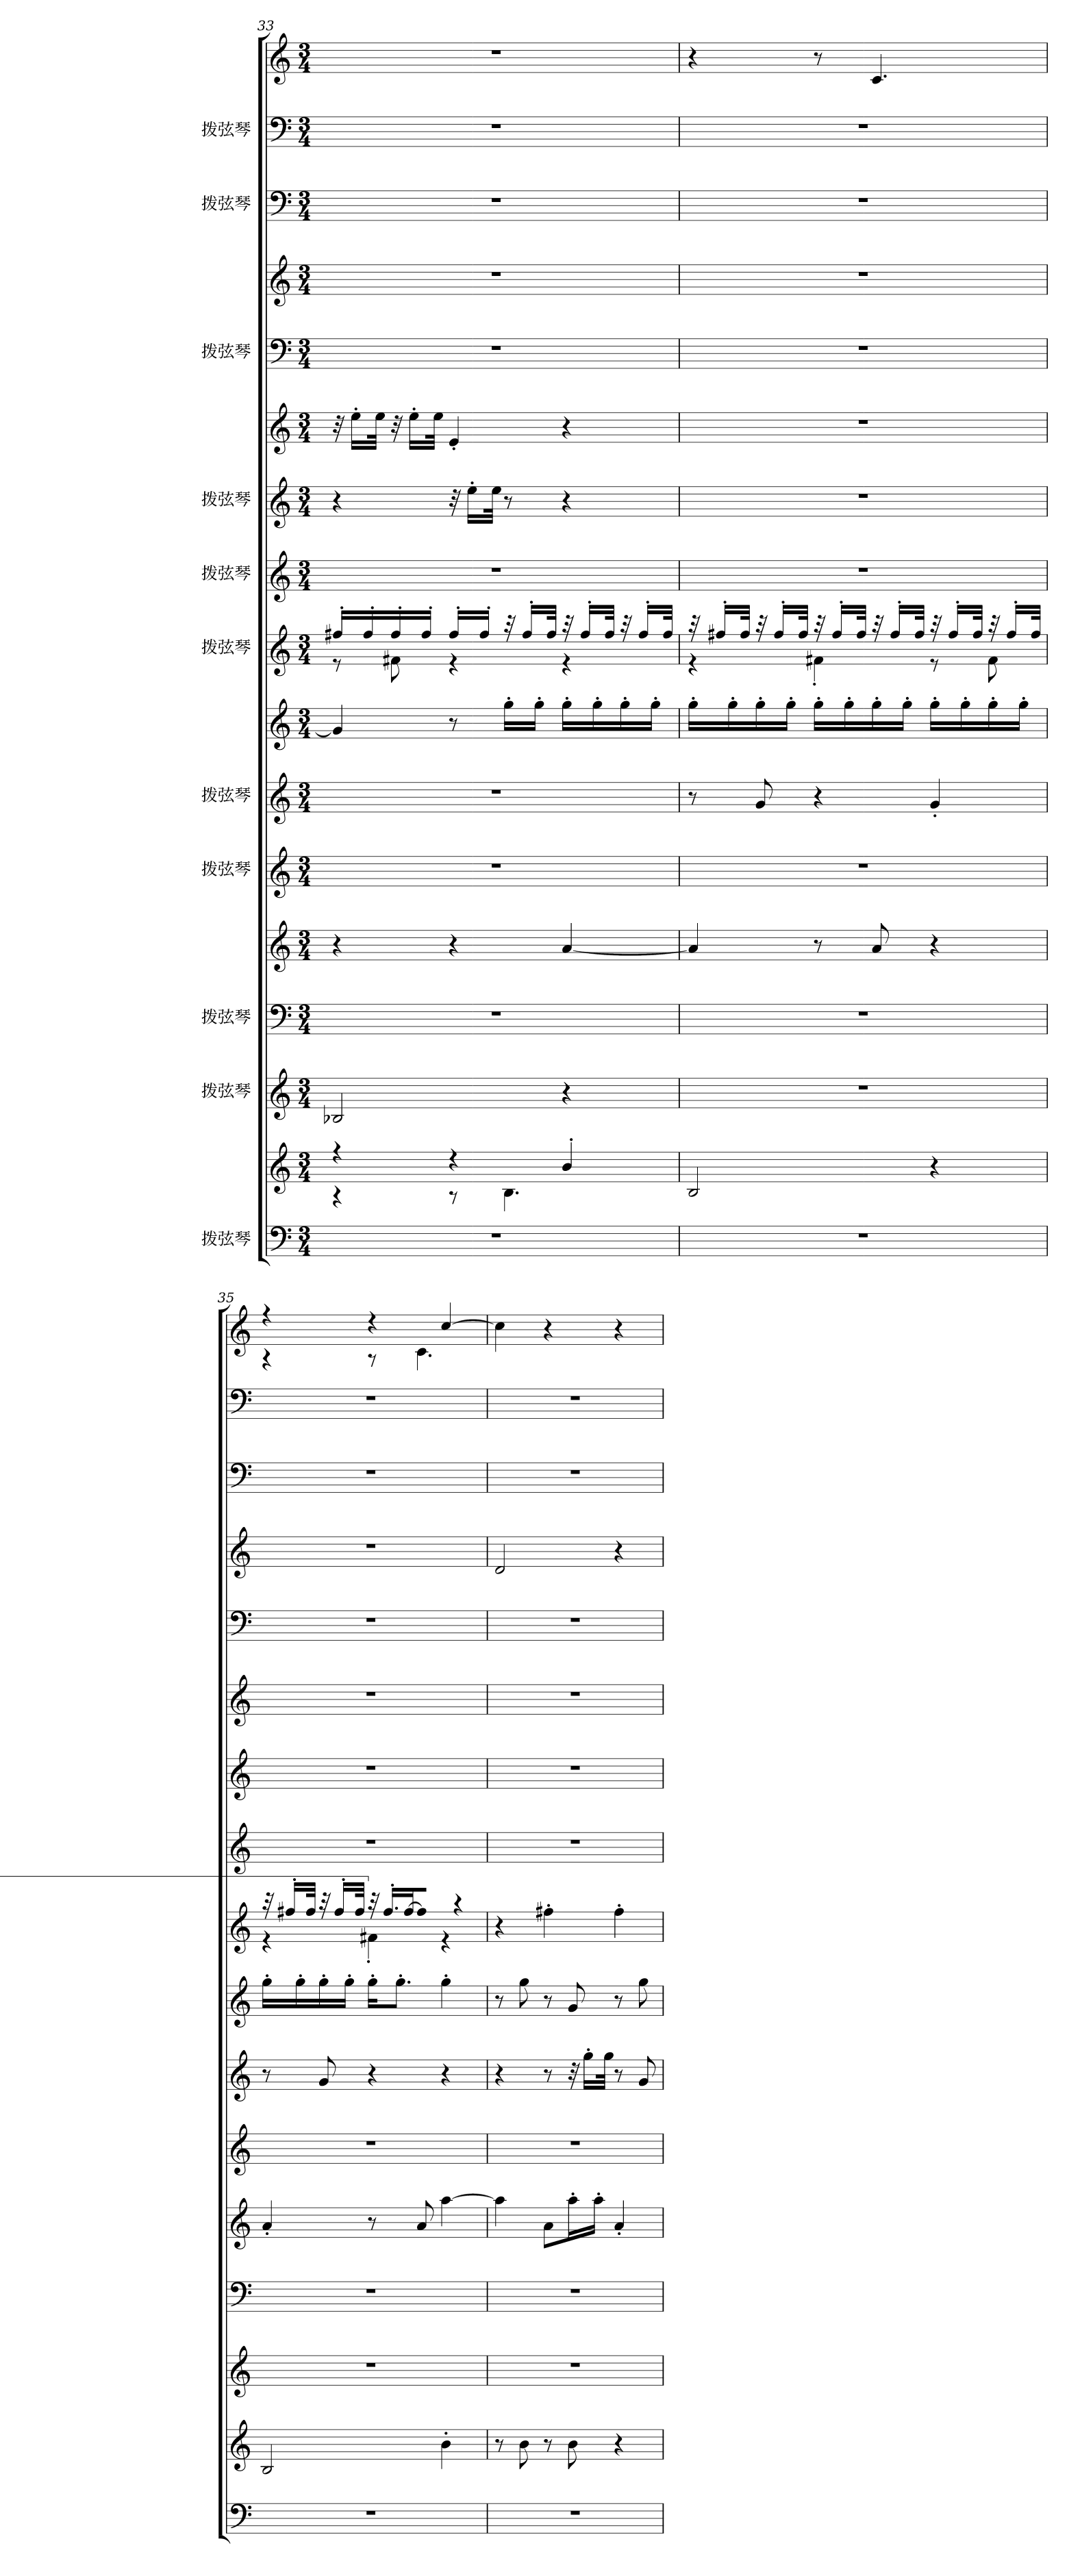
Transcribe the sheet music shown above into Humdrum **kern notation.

**kern	**kern	**kern	**kern	**kern	**kern	**kern	**kern	**kern	**kern	**kern	**kern	**kern	**kern	**kern	**kern	**kern
*part11	*part11	*part10	*part9	*part9	*part8	*part7	*part7	*part6	*part5	*part4	*part4	*part3	*part3	*part2	*part1	*part1
*staff17	*staff16	*staff15	*staff14	*staff13	*staff12	*staff11	*staff10	*staff9	*staff8	*staff7	*staff6	*staff5	*staff4	*staff3	*staff2	*staff1
*I"拨弦琴	*	*I"拨弦琴	*I"拨弦琴	*	*I"拨弦琴	*I"拨弦琴	*	*I"拨弦琴	*I"拨弦琴	*I"拨弦琴	*	*I"拨弦琴	*	*I"拨弦琴	*I"拨弦琴	*
*clefF4	*clefG2	*clefG2	*clefF4	*clefG2	*clefG2	*clefG2	*clefG2	*clefG2	*clefG2	*clefG2	*clefG2	*clefF4	*clefG2	*clefF4	*clefF4	*clefG2
*k[]	*k[]	*k[]	*k[]	*k[]	*k[]	*k[]	*k[]	*k[]	*k[]	*k[]	*k[]	*k[]	*k[]	*k[]	*k[]	*k[]
*M3/4	*M3/4	*M3/4	*M3/4	*M3/4	*M3/4	*M3/4	*M3/4	*M3/4	*M3/4	*M3/4	*M3/4	*M3/4	*M3/4	*M3/4	*M3/4	*M3/4
=33	=33	=33	=33	=33	=33	=33	=33	=33	=33	=33	=33	=33	=33	=33	=33	=33
*	*^	*	*	*	*	*	*	*^	*	*	*	*	*	*	*	*
2.r	4r	4r	2B-X/	2.r	4r	2.r	2.r	4g/]	16ff#X'/LL	8r	2.r	4r	32r	2.r	2.r	2.r	2.r	2.r
.	.	.	.	.	.	.	.	.	.	.	.	.	16ee'\LL	.	.	.	.	.
.	.	.	.	.	.	.	.	.	16ff#'/	.	.	.	.	.	.	.	.	.
.	.	.	.	.	.	.	.	.	.	.	.	.	32ee\JJk	.	.	.	.	.
.	.	.	.	.	.	.	.	.	16ff#'/	8f#X\	.	.	32r	.	.	.	.	.
.	.	.	.	.	.	.	.	.	.	.	.	.	16ee'\LL	.	.	.	.	.
.	.	.	.	.	.	.	.	.	16ff#'/JJ	.	.	.	.	.	.	.	.	.
.	.	.	.	.	.	.	.	.	.	.	.	.	32ee\JJk	.	.	.	.	.
.	4r	8r	.	.	4r	.	.	8r	16ff#'/LL	4r	.	32r	4e'/	.	.	.	.	.
.	.	.	.	.	.	.	.	.	.	.	.	16ee'\LL	.	.	.	.	.	.
.	.	.	.	.	.	.	.	.	16ff#'/JJ	.	.	.	.	.	.	.	.	.
.	.	.	.	.	.	.	.	.	.	.	.	32ee\JJk	.	.	.	.	.	.
.	.	4.B\	.	.	.	.	.	16gg'\LL	32r	.	.	8r	.	.	.	.	.	.
.	.	.	.	.	.	.	.	.	16ff#'/LL	.	.	.	.	.	.	.	.	.
.	.	.	.	.	.	.	.	16gg'\JJ	.	.	.	.	.	.	.	.	.	.
.	.	.	.	.	.	.	.	.	32ff#/JJk	.	.	.	.	.	.	.	.	.
.	4b'/	.	4r	.	[4a/	.	.	16gg'\LL	32r	4r	.	4r	4r	.	.	.	.	.
.	.	.	.	.	.	.	.	.	16ff#'/LL	.	.	.	.	.	.	.	.	.
.	.	.	.	.	.	.	.	16gg'\	.	.	.	.	.	.	.	.	.	.
.	.	.	.	.	.	.	.	.	32ff#/JJk	.	.	.	.	.	.	.	.	.
.	.	.	.	.	.	.	.	16gg'\	32r	.	.	.	.	.	.	.	.	.
.	.	.	.	.	.	.	.	.	16ff#'/LL	.	.	.	.	.	.	.	.	.
.	.	.	.	.	.	.	.	16gg'\JJ	.	.	.	.	.	.	.	.	.	.
.	.	.	.	.	.	.	.	.	32ff#/JJk	.	.	.	.	.	.	.	.	.
*	*v	*v	*	*	*	*	*	*	*	*	*	*	*	*	*	*	*	*
!!LO:PB:g=z
=34	=34	=34	=34	=34	=34	=34	=34	=34	=34	=34	=34	=34	=34	=34	=34	=34	=34
2.r	2B/	2.r	2.r	4a/]	2.r	8r	16gg'\LL	32r	4r	2.r	2.r	2.r	2.r	2.r	2.r	2.r	4r
.	.	.	.	.	.	.	.	16ff#X'/LL	.	.	.	.	.	.	.	.	.
.	.	.	.	.	.	.	16gg'\	.	.	.	.	.	.	.	.	.	.
.	.	.	.	.	.	.	.	32ff#/JJk	.	.	.	.	.	.	.	.	.
.	.	.	.	.	.	8g/	16gg'\	32r	.	.	.	.	.	.	.	.	.
.	.	.	.	.	.	.	.	16ff#'/LL	.	.	.	.	.	.	.	.	.
.	.	.	.	.	.	.	16gg'\JJ	.	.	.	.	.	.	.	.	.	.
.	.	.	.	.	.	.	.	32ff#/JJk	.	.	.	.	.	.	.	.	.
.	.	.	.	8r	.	4r	16gg'\LL	32r	4f#X'\	.	.	.	.	.	.	.	8r
.	.	.	.	.	.	.	.	16ff#'/LL	.	.	.	.	.	.	.	.	.
.	.	.	.	.	.	.	16gg'\	.	.	.	.	.	.	.	.	.	.
.	.	.	.	.	.	.	.	32ff#/JJk	.	.	.	.	.	.	.	.	.
.	.	.	.	8a/	.	.	16gg'\	32r	.	.	.	.	.	.	.	.	4.c/
.	.	.	.	.	.	.	.	16ff#'/LL	.	.	.	.	.	.	.	.	.
.	.	.	.	.	.	.	16gg'\JJ	.	.	.	.	.	.	.	.	.	.
.	.	.	.	.	.	.	.	32ff#/JJk	.	.	.	.	.	.	.	.	.
.	4r	.	.	4r	.	4g'/	16gg'\LL	32r	8r	.	.	.	.	.	.	.	.
.	.	.	.	.	.	.	.	16ff#'/LL	.	.	.	.	.	.	.	.	.
.	.	.	.	.	.	.	16gg'\	.	.	.	.	.	.	.	.	.	.
.	.	.	.	.	.	.	.	32ff#/JJk	.	.	.	.	.	.	.	.	.
.	.	.	.	.	.	.	16gg'\	32r	8f#\	.	.	.	.	.	.	.	.
.	.	.	.	.	.	.	.	16ff#'/LL	.	.	.	.	.	.	.	.	.
.	.	.	.	.	.	.	16gg'\JJ	.	.	.	.	.	.	.	.	.	.
.	.	.	.	.	.	.	.	32ff#/JJk	.	.	.	.	.	.	.	.	.
=35	=35	=35	=35	=35	=35	=35	=35	=35	=35	=35	=35	=35	=35	=35	=35	=35	=35
*	*	*	*	*	*	*	*	*	*	*	*	*	*	*	*	*	*^
2.r	2B/	2.r	2.r	4a'/	2.r	8r	16gg'\LL	32r	4r	2.r	2.r	2.r	2.r	2.r	2.r	2.r	4r	4r
.	.	.	.	.	.	.	.	16ff#X'/LL	.	.	.	.	.	.	.	.	.	.
.	.	.	.	.	.	.	16gg'\	.	.	.	.	.	.	.	.	.	.	.
.	.	.	.	.	.	.	.	32ff#/JJk	.	.	.	.	.	.	.	.	.	.
.	.	.	.	.	.	8g/	16gg'\	32r	.	.	.	.	.	.	.	.	.	.
.	.	.	.	.	.	.	.	16ff#'/LL	.	.	.	.	.	.	.	.	.	.
.	.	.	.	.	.	.	16gg'\JJ	.	.	.	.	.	.	.	.	.	.	.
.	.	.	.	.	.	.	.	32ff#/JJk	.	.	.	.	.	.	.	.	.	.
.	.	.	.	8r	.	4r	16gg'\KL	48r	4f#X'\	.	.	.	.	.	.	.	4r	8r
.	.	.	.	.	.	.	.	24.ff#'/LL	.	.	.	.	.	.	.	.	.	.
.	.	.	.	.	.	.	8.gg'\J	.	.	.	.	.	.	.	.	.	.	.
.	.	.	.	.	.	.	.	[24ff#/J	.	.	.	.	.	.	.	.	.	.
.	.	.	.	8a/	.	.	.	8ff#/J]	.	.	.	.	.	.	.	.	.	4.c\
.	4b'\	.	.	[4aa\	.	4r	4gg'\	4r	4r	.	.	.	.	.	.	.	[4cc/	.
*	*	*	*	*	*	*	*	*v	*v	*	*	*	*	*	*	*	*v	*v
=36	=36	=36	=36	=36	=36	=36	=36	=36	=36	=36	=36	=36	=36	=36	=36	=36
2.r	8r	2.r	2.r	4aa\]	2.r	4r	8r	4r	2.r	2.r	2.r	2.r	2d/	2.r	2.r	4cc\]
.	8b\	.	.	.	.	.	8gg\	.	.	.	.	.	.	.	.	.
.	8r	.	.	8a\L	.	8r	8r	4ff#X'\	.	.	.	.	.	.	.	4r
.	8b\	.	.	16aa'\L	.	32r	8g/	.	.	.	.	.	.	.	.	.
.	.	.	.	.	.	16gg'\LL	.	.	.	.	.	.	.	.	.	.
.	.	.	.	16aa'\JJ	.	.	.	.	.	.	.	.	.	.	.	.
.	.	.	.	.	.	32gg\JJk	.	.	.	.	.	.	.	.	.	.
.	4r	.	.	4a'/	.	8r	8r	4ff#'\	.	.	.	.	4r	.	.	4r
.	.	.	.	.	.	8g/	8gg\	.	.	.	.	.	.	.	.	.
=	=	=	=	=	=	=	=	=	=	=	=	=	=	=	=	=
*-	*-	*-	*-	*-	*-	*-	*-	*-	*-	*-	*-	*-	*-	*-	*-	*-
